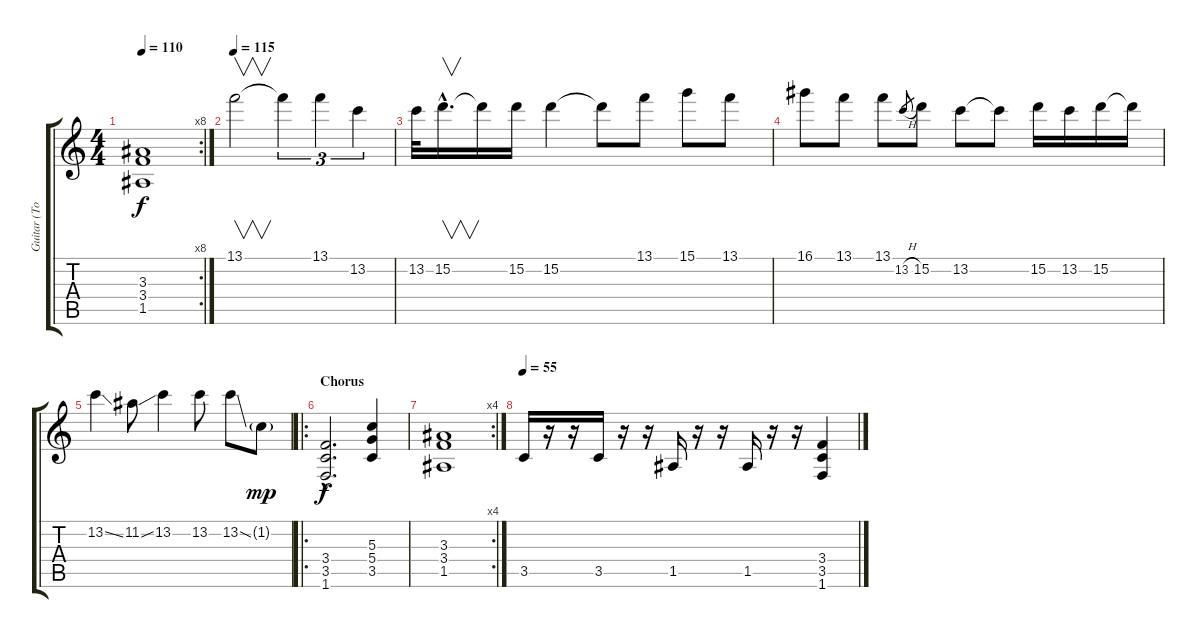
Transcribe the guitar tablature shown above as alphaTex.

\track ("Guitar (Townsend)" "Guitar (To") {instrument overdrivenguitar}
\staff {score tabs}
\tuning (E4 B3 G3 D3 A2 E2) {hide}
\rc 8
\ts (4 4)
\tempo 110
\clef g2
\ks c
(3.3 3.4 1.5).1{dy f} |
\tempo 115
13.1.2{v} 13.1{t}.4{tu (3 2)} 13.1.4{tu (3 2)} 13.2.4{tu (3 2)} |
13.2.32 15.2{hac}.16{v d} 15.2{t}.16 15.2.16 15.2.4 15.2{t}.8 13.1.8 15.1.8 13.1.8 |
16.1.8 13.1.8 13.1.8 13.2{h}.8{gr} 15.2.8 13.2.8 13.2{t}.8 15.2.16 13.2.16 15.2.16 15.2{t}.16 |
13.2{ss}.4 11.2{ss}.8 13.2.4 13.2.8 13.2{ss}.8 1.2{g}.8{dy mp} |
\ro
\section ("" "Chorus")
(3.4{hac} 3.5{hac} 1.6{hac}).2{d dy f} (5.3 5.4 3.5).4 |
\rc 4
(3.3 3.4 1.5).1 |
\tempo 55
3.5.16 r.16 r.16 3.5.16 r.16 r.16 1.5.16 r.16 r.16 1.5.16 r.16 r.16 (3.4 3.5 1.6).4
